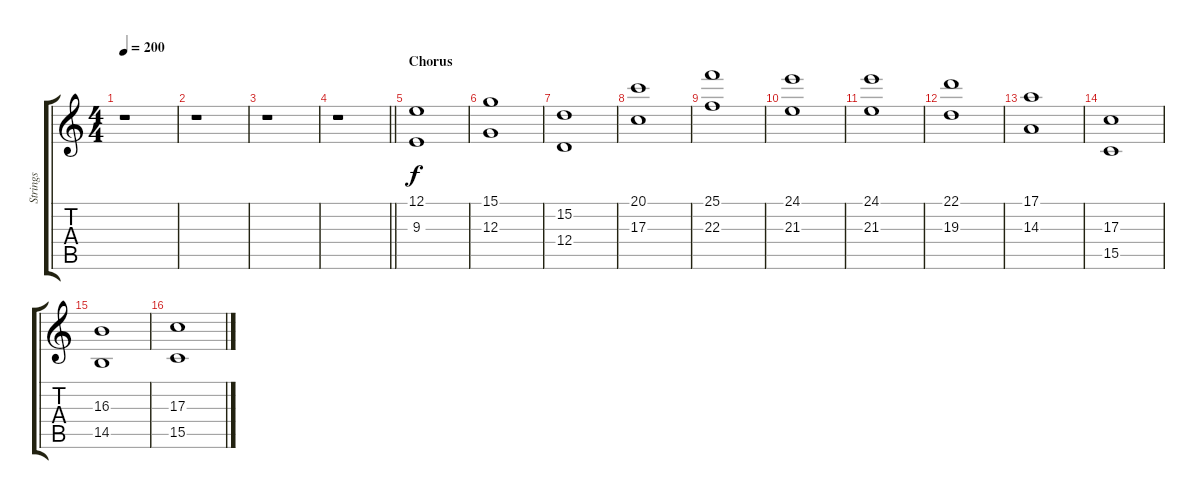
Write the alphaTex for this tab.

\track ("Strings" "Strings") {instrument stringensemble1}
\staff {score tabs}
\tuning (E4 B3 G3 D3 A2 E2) {hide}
\ts (4 4)
\tempo 200
\clef g2
\ks c
r.1{dy f} |
r.1 |
r.1 |
\barLineRight lightlight
r.1 |
\section ("" "Chorus")
(12.1 9.3).1{volume 10 instrument stringensemble1} |
(15.1 12.3).1 |
(15.2 12.4).1 |
(20.1 17.3).1 |
(25.1 22.3).1 |
(24.1 21.3).1 |
(24.1 21.3).1 |
(22.1 19.3).1 |
(17.1 14.3).1 |
(17.3 15.5).1 |
(16.3 14.5).1 |
(17.3 15.5).1
